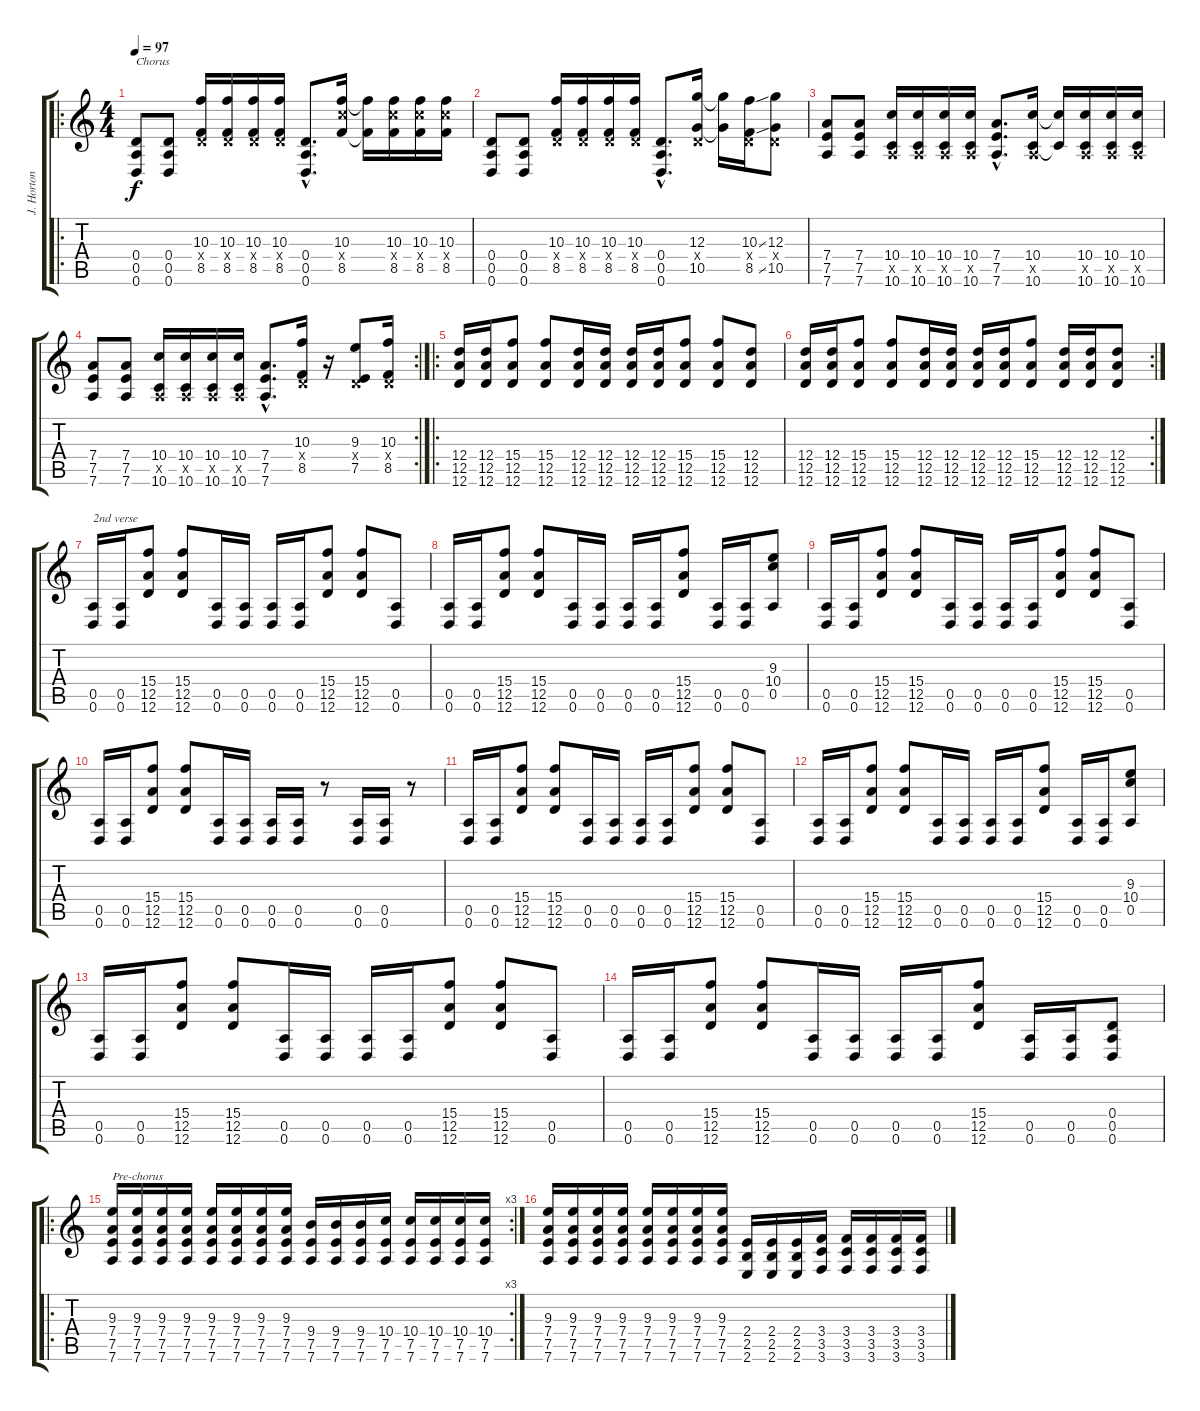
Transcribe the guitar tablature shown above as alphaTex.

\track ("J. Horton - Guitar" "J. Horton ") {instrument distortionguitar}
\staff {score tabs}
\tuning (E4 B3 G3 D3 A2 D2) {hide}
\ro
\ts (4 4)
\tempo 97
\clef g2
\ks c
(0.4 0.5 0.6).8{txt "Chorus" dy f} (0.4 0.5 0.6).8 (10.3 0.4{x} 8.5).16 (10.3 0.4{x} 8.5).16 (10.3 0.4{x} 8.5).16 (10.3 0.4{x} 8.5).16 (0.4{hac} 0.5{hac} 0.6{hac}).8{d} (10.3 10.4{x} 8.5).16 (10.3{t} 8.5{t}).16 (10.3 10.4{x} 8.5).16 (10.3 10.4{x} 8.5).16 (10.3 10.4{x} 8.5).16 |
(0.4 0.5 0.6).8 (0.4 0.5 0.6).8 (10.3 0.4{x} 8.5).16 (10.3 0.4{x} 8.5).16 (10.3 0.4{x} 8.5).16 (10.3 0.4{x} 8.5).16 (0.4{hac} 0.5{hac} 0.6{hac}).8{d} (12.3 0.4{x} 10.5).16 (12.3{t} 10.5{t}).16 (10.3{ss} 0.4{x} 8.5{ss}).16 (12.3 0.4{x} 10.5).8 |
(7.4 7.5 7.6).8 (7.4 7.5 7.6).8 (10.4 0.5{x} 10.6).16 (10.4 0.5{x} 10.6).16 (10.4 0.5{x} 10.6).16 (10.4 0.5{x} 10.6).16 (7.4{hac} 7.5{hac} 7.6{hac}).8{d} (10.4 0.5{x} 10.6).16 (10.4{t} 10.6{t}).16 (10.4 0.5{x} 10.6).16 (10.4 0.5{x} 10.6).16 (10.4 0.5{x} 10.6).16 |
\rc 2
(7.4 7.5 7.6).8 (7.4 7.5 7.6).8 (10.4 0.5{x} 10.6).16 (10.4 0.5{x} 10.6).16 (10.4 0.5{x} 10.6).16 (10.4 0.5{x} 10.6).16 (7.4{hac} 7.5{hac} 7.6{hac}).8{d} (10.3 0.4{x} 8.5).16 r.16 (9.3 0.4{x} 7.5).8 (10.3 0.4{x} 8.5).16 |
\ro
(12.4 12.5 12.6).16 (12.4 12.5 12.6).16 (15.4 12.5 12.6).8 (15.4 12.5 12.6).8 (12.4 12.5 12.6).16 (12.4 12.5 12.6).16 (12.4 12.5 12.6).16 (12.4 12.5 12.6).16 (15.4 12.5 12.6).8 (15.4 12.5 12.6).8 (12.4 12.5 12.6).8 |
\rc 2
(12.4 12.5 12.6).16 (12.4 12.5 12.6).16 (15.4 12.5 12.6).8 (15.4 12.5 12.6).8 (12.4 12.5 12.6).16 (12.4 12.5 12.6).16 (12.4 12.5 12.6).16 (12.4 12.5 12.6).16 (15.4 12.5 12.6).8 (12.4 12.5 12.6).16 (12.4 12.5 12.6).16 (12.4 12.5 12.6).8 |
(0.5 0.6).16{txt "2nd verse"} (0.5 0.6).16 (15.4 12.5 12.6).8 (15.4 12.5 12.6).8 (0.5 0.6).16 (0.5 0.6).16 (0.5 0.6).16 (0.5 0.6).16 (15.4 12.5 12.6).8 (15.4 12.5 12.6).8 (0.5 0.6).8 |
(0.5 0.6).16 (0.5 0.6).16 (15.4 12.5 12.6).8 (15.4 12.5 12.6).8 (0.5 0.6).16 (0.5 0.6).16 (0.5 0.6).16 (0.5 0.6).16 (15.4 12.5 12.6).8 (0.5 0.6).16 (0.5 0.6).16 (9.3 10.4 0.5).8 |
(0.5 0.6).16 (0.5 0.6).16 (15.4 12.5 12.6).8 (15.4 12.5 12.6).8 (0.5 0.6).16 (0.5 0.6).16 (0.5 0.6).16 (0.5 0.6).16 (15.4 12.5 12.6).8 (15.4 12.5 12.6).8 (0.5 0.6).8 |
(0.5 0.6).16 (0.5 0.6).16 (15.4 12.5 12.6).8 (15.4 12.5 12.6).8 (0.5 0.6).16 (0.5 0.6).16 (0.5 0.6).16 (0.5 0.6).16 r.8 (0.5 0.6).16 (0.5 0.6).16 r.8 |
(0.5 0.6).16 (0.5 0.6).16 (15.4 12.5 12.6).8 (15.4 12.5 12.6).8 (0.5 0.6).16 (0.5 0.6).16 (0.5 0.6).16 (0.5 0.6).16 (15.4 12.5 12.6).8 (15.4 12.5 12.6).8 (0.5 0.6).8 |
(0.5 0.6).16 (0.5 0.6).16 (15.4 12.5 12.6).8 (15.4 12.5 12.6).8 (0.5 0.6).16 (0.5 0.6).16 (0.5 0.6).16 (0.5 0.6).16 (15.4 12.5 12.6).8 (0.5 0.6).16 (0.5 0.6).16 (9.3 10.4 0.5).8 |
(0.5 0.6).16 (0.5 0.6).16 (15.4 12.5 12.6).8 (15.4 12.5 12.6).8 (0.5 0.6).16 (0.5 0.6).16 (0.5 0.6).16 (0.5 0.6).16 (15.4 12.5 12.6).8 (15.4 12.5 12.6).8 (0.5 0.6).8 |
(0.5 0.6).16 (0.5 0.6).16 (15.4 12.5 12.6).8 (15.4 12.5 12.6).8 (0.5 0.6).16 (0.5 0.6).16 (0.5 0.6).16 (0.5 0.6).16 (15.4 12.5 12.6).8 (0.5 0.6).16 (0.5 0.6).16 (0.4 0.5 0.6).8 |
\ro
\rc 3
(9.3 7.4 7.5 7.6).16{txt "Pre-chorus"} (9.3 7.4 7.5 7.6).16 (9.3 7.4 7.5 7.6).16 (9.3 7.4 7.5 7.6).16 (9.3 7.4 7.5 7.6).16 (9.3 7.4 7.5 7.6).16 (9.3 7.4 7.5 7.6).16 (9.3 7.4 7.5 7.6).16 (9.4 7.5 7.6).16 (9.4 7.5 7.6).16 (9.4 7.5 7.6).16 (10.4 7.5 7.6).16 (10.4 7.5 7.6).16 (10.4 7.5 7.6).16 (10.4 7.5 7.6).16 (10.4 7.5 7.6).16 |
(9.3 7.4 7.5 7.6).16 (9.3 7.4 7.5 7.6).16 (9.3 7.4 7.5 7.6).16 (9.3 7.4 7.5 7.6).16 (9.3 7.4 7.5 7.6).16 (9.3 7.4 7.5 7.6).16 (9.3 7.4 7.5 7.6).16 (9.3 7.4 7.5 7.6).16 (2.4 2.5 2.6).16 (2.4 2.5 2.6).16 (2.4 2.5 2.6).16 (3.4 3.5 3.6).16 (3.4 3.5 3.6).16 (3.4 3.5 3.6).16 (3.4 3.5 3.6).16 (3.4 3.5 3.6).16
